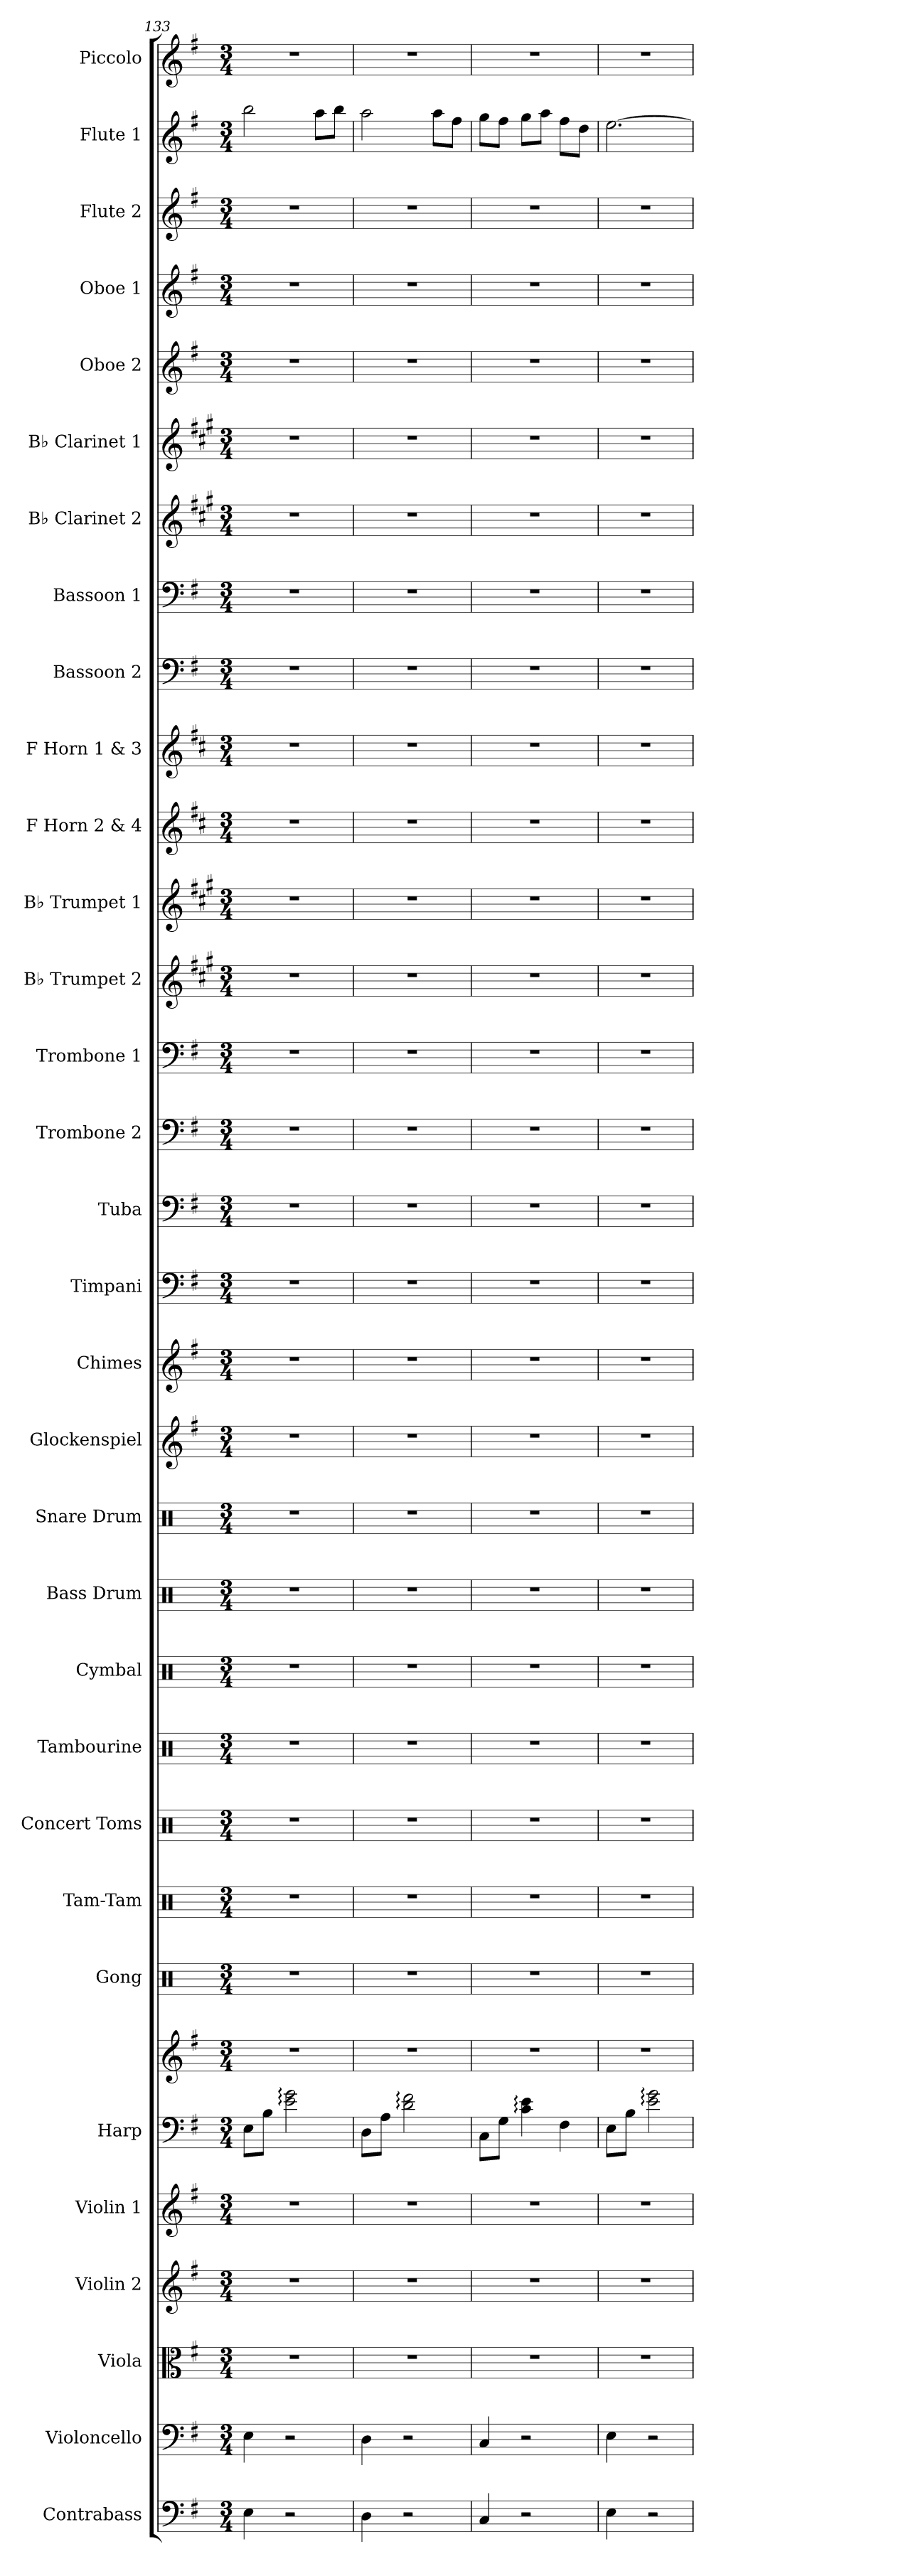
**kern	**kern	**kern	**kern	**kern	**kern	**kern	**kern	**kern	**kern	**kern	**kern	**kern	**kern	**kern	**kern	**kern	**kern	**kern	**kern	**kern	**kern	**kern	**kern	**kern	**kern	**kern	**kern	**kern	**kern	**kern	**kern	**kern
*part32	*part31	*part30	*part29	*part28	*part27	*part27	*part26	*part25	*part24	*part23	*part22	*part21	*part20	*part19	*part18	*part17	*part16	*part15	*part14	*part13	*part12	*part11	*part10	*part9	*part8	*part7	*part6	*part5	*part4	*part3	*part2	*part1
*staff33	*staff32	*staff31	*staff30	*staff29	*staff28	*staff27	*staff26	*staff25	*staff24	*staff23	*staff22	*staff21	*staff20	*staff19	*staff18	*staff17	*staff16	*staff15	*staff14	*staff13	*staff12	*staff11	*staff10	*staff9	*staff8	*staff7	*staff6	*staff5	*staff4	*staff3	*staff2	*staff1
*I"Contrabass	*I"Violoncello	*I"Viola	*I"Violin 2	*I"Violin 1	*I"Harp	*	*I"Gong	*I"Tam-Tam	*I"Concert Toms	*I"Tambourine	*I"Cymbal	*I"Bass Drum	*I"Snare Drum	*I"Glockenspiel	*I"Chimes	*I"Timpani	*I"Tuba	*I"Trombone 2	*I"Trombone 1	*I"B♭ Trumpet 2	*I"B♭ Trumpet 1	*I"F Horn 2 &amp; 4	*I"F Horn 1 &amp; 3	*I"Bassoon 2	*I"Bassoon 1	*I"B♭ Clarinet 2	*I"B♭ Clarinet 1	*I"Oboe 2	*I"Oboe 1	*I"Flute 2	*I"Flute 1	*I"Piccolo
*I'Cb.	*I'Vc.	*I'Vla.	*I'Vln. 2	*I'Vln. 1	*I'Hrp.	*	*I'Gong	*I'Tam	*I'C. Toms	*I'Tamb.	*I'Cym.	*I'B. Dr.	*I'Sn. Dr.	*I'Glock.	*I'Cme.	*I'Timp.	*I'Tba.	*I'Tbn. 2	*I'Tbn. 1	*I'B♭ Tpt. 2	*I'B♭ Tpt. 1	*I'F Hn. 2 4	*I'F Hn. 1 3	*I'Bsn. 2	*I'Bsn. 1	*I'B♭ Cl. 2	*I'B♭ Cl. 1	*I'Ob. 2	*I'Ob. 1	*I'Fl. 2	*I'Fl. 1	*I'Picc.
*clefF4	*clefF4	*clefC3	*clefG2	*clefG2	*clefF4	*clefG2	*clefX	*clefX	*clefX	*clefX	*clefX	*clefX	*clefX	*clefG2	*clefG2	*clefF4	*clefF4	*clefF4	*clefF4	*clefG2	*clefG2	*clefG2	*clefG2	*clefF4	*clefF4	*clefG2	*clefG2	*clefG2	*clefG2	*clefG2	*clefG2	*clefG2
*ITrd7c12	*	*	*	*	*	*	*	*	*	*	*	*	*	*ITrd-14c-24	*	*	*	*	*	*ITrd1c2	*ITrd1c2	*ITrd4c7	*ITrd4c7	*	*	*ITrd1c2	*ITrd1c2	*	*	*	*	*ITrd-7c-12
*k[f#]	*k[f#]	*k[f#]	*k[f#]	*k[f#]	*k[f#]	*k[f#]	*k[]	*k[]	*k[]	*k[]	*k[]	*k[]	*k[]	*k[f#]	*k[f#]	*k[f#]	*k[f#]	*k[f#]	*k[f#]	*k[f#]	*k[f#]	*k[f#]	*k[f#]	*k[f#]	*k[f#]	*k[f#]	*k[f#]	*k[f#]	*k[f#]	*k[f#]	*k[f#]	*k[f#]
*M3/4	*M3/4	*M3/4	*M3/4	*M3/4	*M3/4	*M3/4	*M3/4	*M3/4	*M3/4	*M3/4	*M3/4	*M3/4	*M3/4	*M3/4	*M3/4	*M3/4	*M3/4	*M3/4	*M3/4	*M3/4	*M3/4	*M3/4	*M3/4	*M3/4	*M3/4	*M3/4	*M3/4	*M3/4	*M3/4	*M3/4	*M3/4	*M3/4
=133	=133	=133	=133	=133	=133	=133	=133	=133	=133	=133	=133	=133	=133	=133	=133	=133	=133	=133	=133	=133	=133	=133	=133	=133	=133	=133	=133	=133	=133	=133	=133	=133
4EE\	4E\	2.r	2.r	2.r	8E\L	2.r	2.r	2.r	2.r	2.r	2.r	2.r	2.r	2.r	2.r	2.r	2.r	2.r	2.r	2.r	2.r	2.r	2.r	2.r	2.r	2.r	2.r	2.r	2.r	2.r	2bb\	2.r
.	.	.	.	.	8B\J	.	.	.	.	.	.	.	.	.	.	.	.	.	.	.	.	.	.	.	.	.	.	.	.	.	.	.
2r	2r	.	.	.	2e\: 2g\:	.	.	.	.	.	.	.	.	.	.	.	.	.	.	.	.	.	.	.	.	.	.	.	.	.	.	.
.	.	.	.	.	.	.	.	.	.	.	.	.	.	.	.	.	.	.	.	.	.	.	.	.	.	.	.	.	.	.	8aa\L	.
.	.	.	.	.	.	.	.	.	.	.	.	.	.	.	.	.	.	.	.	.	.	.	.	.	.	.	.	.	.	.	8bb\J	.
=134	=134	=134	=134	=134	=134	=134	=134	=134	=134	=134	=134	=134	=134	=134	=134	=134	=134	=134	=134	=134	=134	=134	=134	=134	=134	=134	=134	=134	=134	=134	=134	=134
4DD\	4D\	2.r	2.r	2.r	8D\L	2.r	2.r	2.r	2.r	2.r	2.r	2.r	2.r	2.r	2.r	2.r	2.r	2.r	2.r	2.r	2.r	2.r	2.r	2.r	2.r	2.r	2.r	2.r	2.r	2.r	2aa\	2.r
.	.	.	.	.	8A\J	.	.	.	.	.	.	.	.	.	.	.	.	.	.	.	.	.	.	.	.	.	.	.	.	.	.	.
2r	2r	.	.	.	2d\: 2f#\:	.	.	.	.	.	.	.	.	.	.	.	.	.	.	.	.	.	.	.	.	.	.	.	.	.	.	.
.	.	.	.	.	.	.	.	.	.	.	.	.	.	.	.	.	.	.	.	.	.	.	.	.	.	.	.	.	.	.	8aa\L	.
.	.	.	.	.	.	.	.	.	.	.	.	.	.	.	.	.	.	.	.	.	.	.	.	.	.	.	.	.	.	.	8ff#\J	.
=135	=135	=135	=135	=135	=135	=135	=135	=135	=135	=135	=135	=135	=135	=135	=135	=135	=135	=135	=135	=135	=135	=135	=135	=135	=135	=135	=135	=135	=135	=135	=135	=135
4CC/	4C/	2.r	2.r	2.r	8C\L	2.r	2.r	2.r	2.r	2.r	2.r	2.r	2.r	2.r	2.r	2.r	2.r	2.r	2.r	2.r	2.r	2.r	2.r	2.r	2.r	2.r	2.r	2.r	2.r	2.r	8gg\L	2.r
.	.	.	.	.	8G\J	.	.	.	.	.	.	.	.	.	.	.	.	.	.	.	.	.	.	.	.	.	.	.	.	.	8ff#\J	.
2r	2r	.	.	.	4c\: 4e\:	.	.	.	.	.	.	.	.	.	.	.	.	.	.	.	.	.	.	.	.	.	.	.	.	.	8gg\L	.
.	.	.	.	.	.	.	.	.	.	.	.	.	.	.	.	.	.	.	.	.	.	.	.	.	.	.	.	.	.	.	8aa\J	.
.	.	.	.	.	4F#\	.	.	.	.	.	.	.	.	.	.	.	.	.	.	.	.	.	.	.	.	.	.	.	.	.	8ff#\L	.
.	.	.	.	.	.	.	.	.	.	.	.	.	.	.	.	.	.	.	.	.	.	.	.	.	.	.	.	.	.	.	8dd\J	.
=136	=136	=136	=136	=136	=136	=136	=136	=136	=136	=136	=136	=136	=136	=136	=136	=136	=136	=136	=136	=136	=136	=136	=136	=136	=136	=136	=136	=136	=136	=136	=136	=136
4EE\	4E\	2.r	2.r	2.r	8E\L	2.r	2.r	2.r	2.r	2.r	2.r	2.r	2.r	2.r	2.r	2.r	2.r	2.r	2.r	2.r	2.r	2.r	2.r	2.r	2.r	2.r	2.r	2.r	2.r	2.r	[2.ee\	2.r
.	.	.	.	.	8B\J	.	.	.	.	.	.	.	.	.	.	.	.	.	.	.	.	.	.	.	.	.	.	.	.	.	.	.
2r	2r	.	.	.	2e\: 2g\:	.	.	.	.	.	.	.	.	.	.	.	.	.	.	.	.	.	.	.	.	.	.	.	.	.	.	.
=	=	=	=	=	=	=	=	=	=	=	=	=	=	=	=	=	=	=	=	=	=	=	=	=	=	=	=	=	=	=	=	=
*-	*-	*-	*-	*-	*-	*-	*-	*-	*-	*-	*-	*-	*-	*-	*-	*-	*-	*-	*-	*-	*-	*-	*-	*-	*-	*-	*-	*-	*-	*-	*-	*-
